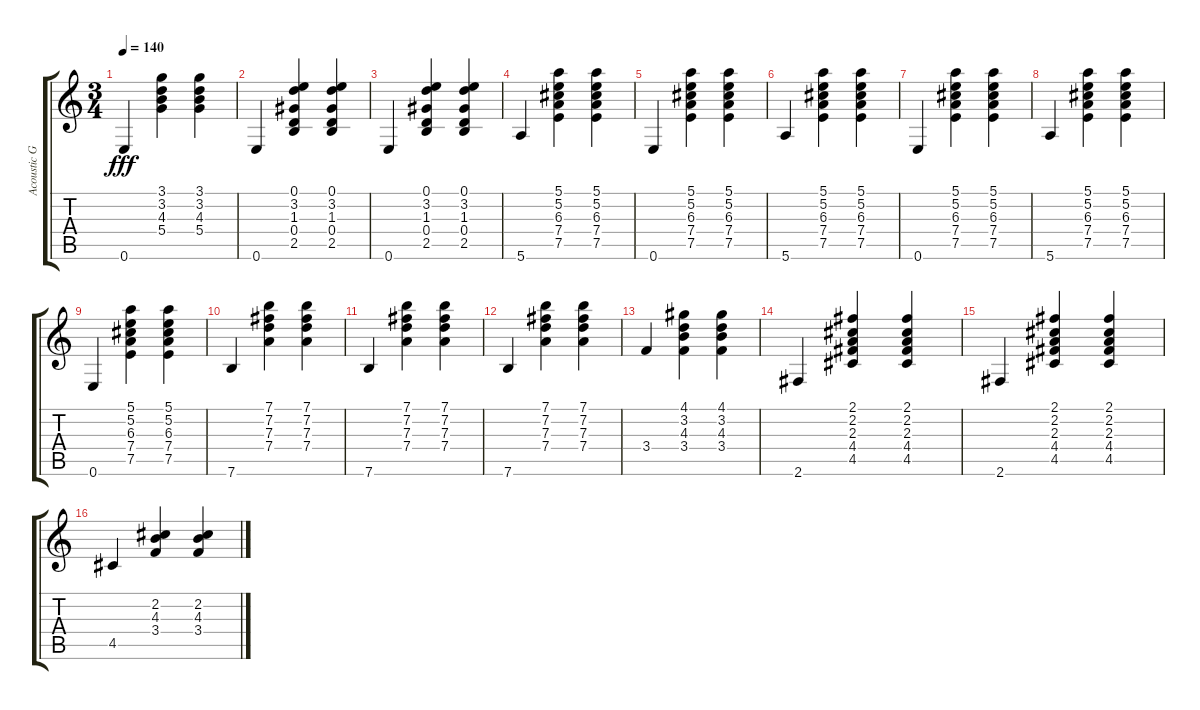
\track ("Acoustic Guitar " "Acoustic G") {instrument acousticguitarnylon}
\staff {score tabs}
\tuning (E4 B3 G3 D3 A2 E2) {hide}
\ts (3 4)
\tempo 140
\clef g2
\ks c
0.6.4{dy fff} (3.1 3.2 4.3 5.4).4 (3.1 3.2 4.3 5.4).4 |
0.6.4 (0.1 3.2 1.3 0.4 2.5).4 (0.1 3.2 1.3 0.4 2.5).4 |
0.6.4 (0.1 3.2 1.3 0.4 2.5).4 (0.1 3.2 1.3 0.4 2.5).4 |
5.6.4 (5.1 5.2 6.3 7.4 7.5).4 (5.1 5.2 6.3 7.4 7.5).4 |
0.6.4 (5.1 5.2 6.3 7.4 7.5).4 (5.1 5.2 6.3 7.4 7.5).4 |
5.6.4 (5.1 5.2 6.3 7.4 7.5).4 (5.1 5.2 6.3 7.4 7.5).4 |
0.6.4 (5.1 5.2 6.3 7.4 7.5).4 (5.1 5.2 6.3 7.4 7.5).4 |
5.6.4 (5.1 5.2 6.3 7.4 7.5).4 (5.1 5.2 6.3 7.4 7.5).4 |
0.6.4 (5.1 5.2 6.3 7.4 7.5).4 (5.1 5.2 6.3 7.4 7.5).4 |
7.6.4 (7.1 7.2 7.3 7.4).4 (7.1 7.2 7.3 7.4).4 |
7.6.4 (7.1 7.2 7.3 7.4).4 (7.1 7.2 7.3 7.4).4 |
7.6.4 (7.1 7.2 7.3 7.4).4 (7.1 7.2 7.3 7.4).4 |
3.4.4 (4.1 3.2 4.3 3.4).4 (4.1 3.2 4.3 3.4).4 |
2.6.4 (2.1 2.2 2.3 4.4 4.5).4 (2.1 2.2 2.3 4.4 4.5).4 |
2.6.4 (2.1 2.2 2.3 4.4 4.5).4 (2.1 2.2 2.3 4.4 4.5).4 |
4.5.4 (2.2 4.3 3.4).4 (2.2 4.3 3.4).4
